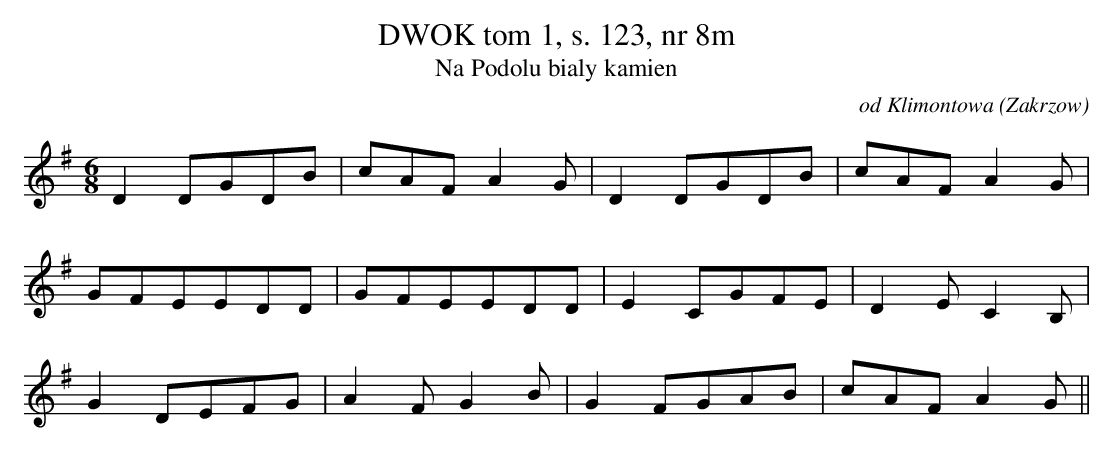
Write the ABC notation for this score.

X:1
T:DWOK tom 1, s. 123, nr 8m
T:Na Podolu bialy kamien
O:od Klimontowa (Zakrzow)
M:6/8
L:1/8
K:G
D2DGDB | cAFA2G |D2DGDB | cAFA2G |
GFEEDD | GFEEDD |E2CGFE | D2EC2B, |
G2DEFG | A2FG2B |G2FGAB | cAFA2G||
